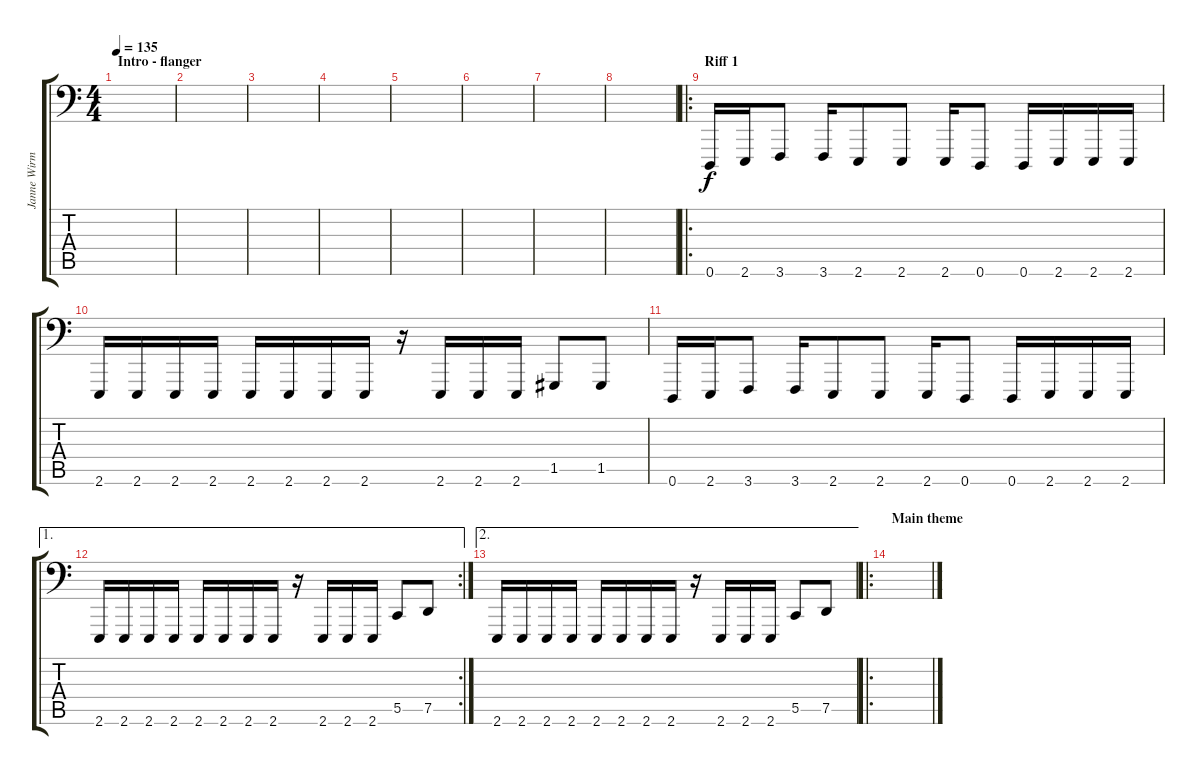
\track ("Janne Wirman" "Janne Wirm") {instrument fx5brightness}
\staff {score tabs}
\tuning (D3 A2 F2 C2 G1 D1) {hide}
\ts (4 4)
\section ("" "Intro - flanger")
\tempo 135
\clef f4
\ks c
|
|
|
|
|
|
|
|
\ro
\section ("" "Riff 1")
0.6.16 2.6.16 3.6.8 3.6.16 2.6.8 2.6.8 2.6.16 0.6.8 0.6.16 2.6.16 2.6.16 2.6.16 |
2.6.16 2.6.16 2.6.16 2.6.16 2.6.16 2.6.16 2.6.16 2.6.16 r.16 2.6.16 2.6.16 2.6.16 1.5.8 1.5.8 |
0.6.16 2.6.16 3.6.8 3.6.16 2.6.8 2.6.8 2.6.16 0.6.8 0.6.16 2.6.16 2.6.16 2.6.16 |
\ae 1
\rc 2
2.6.16 2.6.16 2.6.16 2.6.16 2.6.16 2.6.16 2.6.16 2.6.16 r.16 2.6.16 2.6.16 2.6.16 5.5.8 7.5.8 |
\ae 2
2.6.16 2.6.16 2.6.16 2.6.16 2.6.16 2.6.16 2.6.16 2.6.16 r.16 2.6.16 2.6.16 2.6.16 5.5.8 7.5.8 |
\ro
\section ("" "Main theme")
